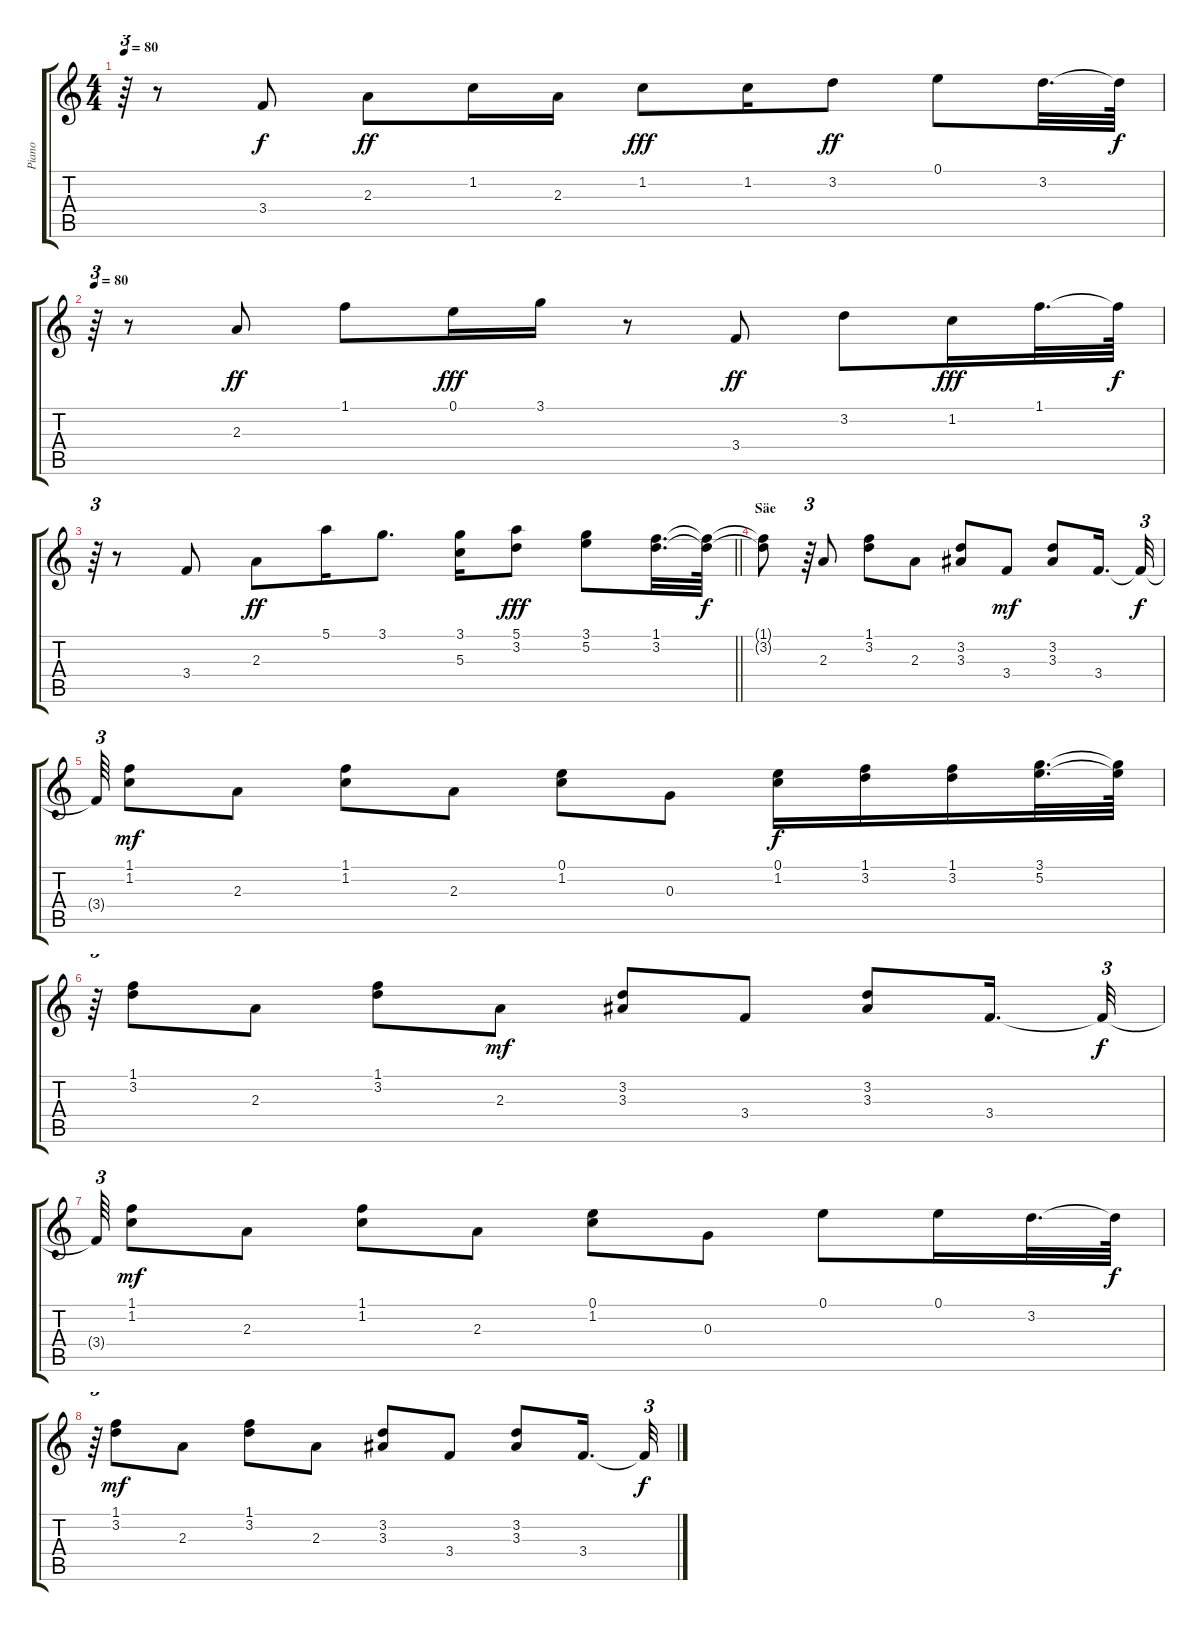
\track ("Piano" "Piano") {instrument acousticgrandpiano}
\staff {score tabs}
\tuning (E5 B4 G4 D4 A3 E3) {hide}
\ts (4 4)
\tempo 80
\clef g2
\ks c
r.64{tu (3 2) dy f} r.8 3.4.8 2.3.8{dy ff} 1.2.16 2.3.16 1.2.8{dy fff} 1.2.16 3.2.8{dy ff} 0.1.8 3.2.32{d} 3.2{t}.64{dy f} |
\tempo 80
r.64{tu (3 2)} r.8 2.3.8{dy ff} 1.1.8 0.1.16{dy fff} 3.1.16 r.8 3.4.8{dy ff} 3.2.8 1.2.16{dy fff} 1.1.32{d} 1.1{t}.64{dy f} |
\barLineRight lightlight
r.64{tu (3 2)} r.8 3.4.8 2.3.8{dy ff} 5.1.16 3.1.8{d} (3.1 5.3).16 (5.1 3.2).8{dy fff} (3.1 5.2).8 (1.1 3.2).32{d} (1.1{t} 3.2{t}).64{dy f} |
\section ("" "Säe")
(1.1{t} 3.2{t}).8 r.64{tu (3 2)} 2.3.8 (1.1 3.2).8 2.3.8 (3.2 3.3).8 3.4.8{dy mf} (3.2 3.3).8 3.4.16{d} 3.4{t}.32{tu (3 2) dy f} |
3.4{t}.64{tu (3 2)} (1.1 1.2).8{dy mf} 2.3.8 (1.1 1.2).8 2.3.8 (0.1 1.2).8 0.3.8 (0.1 1.2).16{dy f} (1.1 3.2).16 (1.1 3.2).16 (3.1 5.2).32{d} (3.1{t} 5.2{t}).64 |
r.64{tu (3 2)} (1.1 3.2).8 2.3.8 (1.1 3.2).8 2.3.8{dy mf} (3.2 3.3).8 3.4.8 (3.2 3.3).8 3.4.16{d} 3.4{t}.32{tu (3 2) dy f} |
3.4{t}.64{tu (3 2)} (1.1 1.2).8{dy mf} 2.3.8 (1.1 1.2).8 2.3.8 (0.1 1.2).8 0.3.8 0.1.8 0.1.16 3.2.32{d} 3.2{t}.64{dy f} |
r.64{tu (3 2)} (1.1 3.2).8{dy mf} 2.3.8 (1.1 3.2).8 2.3.8 (3.2 3.3).8 3.4.8 (3.2 3.3).8 3.4.16{d} 3.4{t}.32{tu (3 2) dy f}
